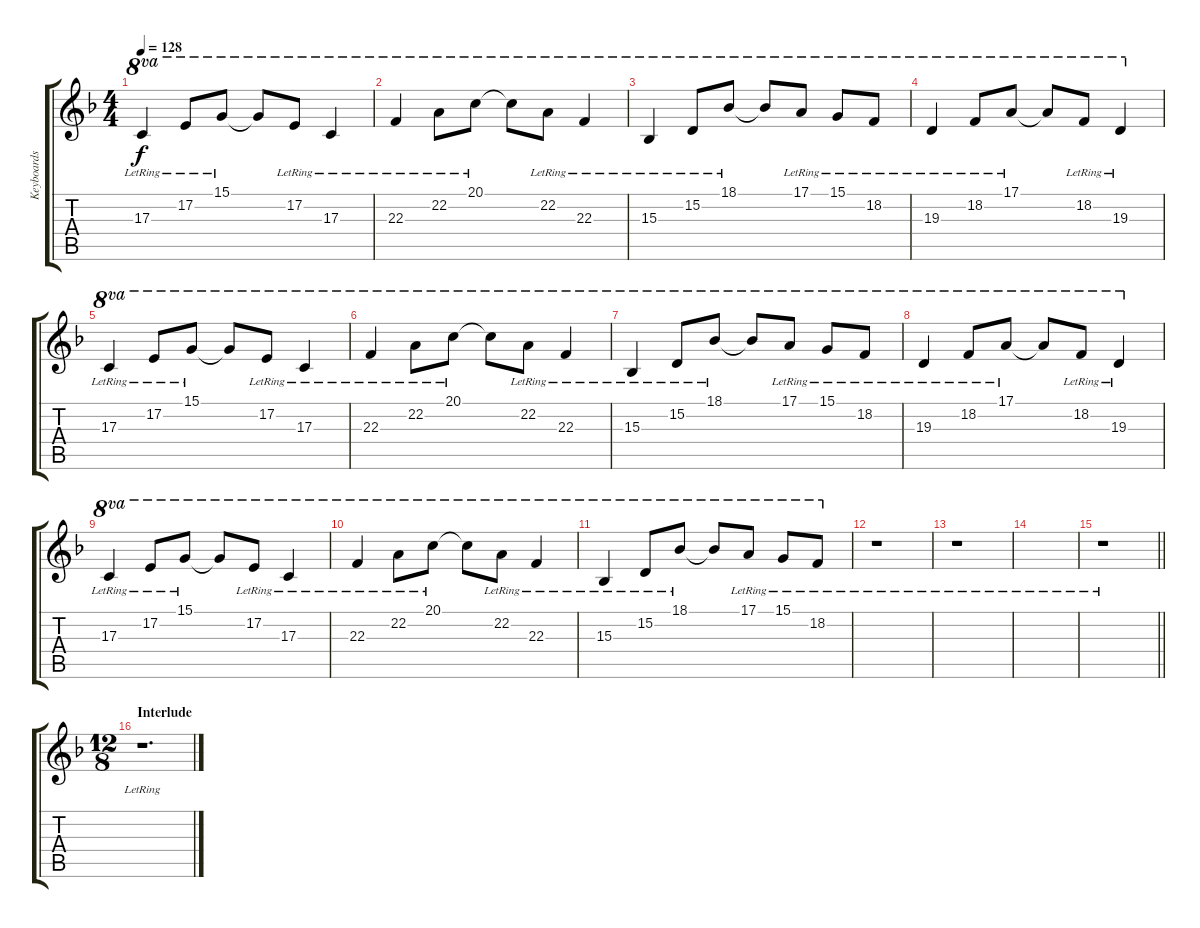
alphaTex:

\track ("Keyboards" "Keyboards") {instrument vibraphone}
\staff {score tabs}
\tuning (E4 B3 G3 D3 A2 D2) {hide}
\ts (4 4)
\tempo 128
\clef g2
\ks dminor
17.3{lr}.4{ot 8va dy f} 17.2{lr}.8{ot 8va} 15.1{lr}.8{ot 8va} 15.1{t}.8{ot 8va} 17.2{lr}.8{ot 8va} 17.3{lr}.4{ot 8va} |
22.3{lr}.4{ot 8va} 22.2{lr}.8{ot 8va} 20.1{lr}.8{ot 8va} 20.1{t}.8{ot 8va} 22.2{lr}.8{ot 8va} 22.3{lr}.4{ot 8va} |
15.3{lr}.4{ot 8va} 15.2{lr}.8{ot 8va} 18.1{lr}.8{ot 8va} 18.1{t}.8{ot 8va} 17.1{lr}.8{ot 8va} 15.1{lr}.8{ot 8va} 18.2{lr}.8{ot 8va} |
19.3{lr}.4{ot 8va} 18.2{lr}.8{ot 8va} 17.1{lr}.8{ot 8va} 17.1{t}.8{ot 8va} 18.2{lr}.8{ot 8va} 19.3{lr}.4{ot 8va} |
17.3{lr}.4{ot 8va} 17.2{lr}.8{ot 8va} 15.1{lr}.8{ot 8va} 15.1{t}.8{ot 8va} 17.2{lr}.8{ot 8va} 17.3{lr}.4{ot 8va} |
22.3{lr}.4{ot 8va} 22.2{lr}.8{ot 8va} 20.1{lr}.8{ot 8va} 20.1{t}.8{ot 8va} 22.2{lr}.8{ot 8va} 22.3{lr}.4{ot 8va} |
15.3{lr}.4{ot 8va} 15.2{lr}.8{ot 8va} 18.1{lr}.8{ot 8va} 18.1{t}.8{ot 8va} 17.1{lr}.8{ot 8va} 15.1{lr}.8{ot 8va} 18.2{lr}.8{ot 8va} |
19.3{lr}.4{ot 8va} 18.2{lr}.8{ot 8va} 17.1{lr}.8{ot 8va} 17.1{t}.8{ot 8va} 18.2{lr}.8{ot 8va} 19.3{lr}.4{ot 8va} |
17.3{lr}.4{ot 8va} 17.2{lr}.8{ot 8va} 15.1{lr}.8{ot 8va} 15.1{t}.8{ot 8va} 17.2{lr}.8{ot 8va} 17.3{lr}.4{ot 8va} |
22.3{lr}.4{ot 8va} 22.2{lr}.8{ot 8va} 20.1{lr}.8{ot 8va} 20.1{t}.8{ot 8va} 22.2{lr}.8{ot 8va} 22.3{lr}.4{ot 8va} |
15.3{lr}.4{ot 8va} 15.2{lr}.8{ot 8va} 18.1{lr}.8{ot 8va} 18.1{t}.8{ot 8va} 17.1{lr}.8{ot 8va} 15.1{lr}.8{ot 8va} 18.2{lr}.8{ot 8va} |
r.1 |
r.1 |
|
\barLineRight lightlight
r.1 |
\ts (12 8)
\section ("" "Interlude")
r.1{d}
